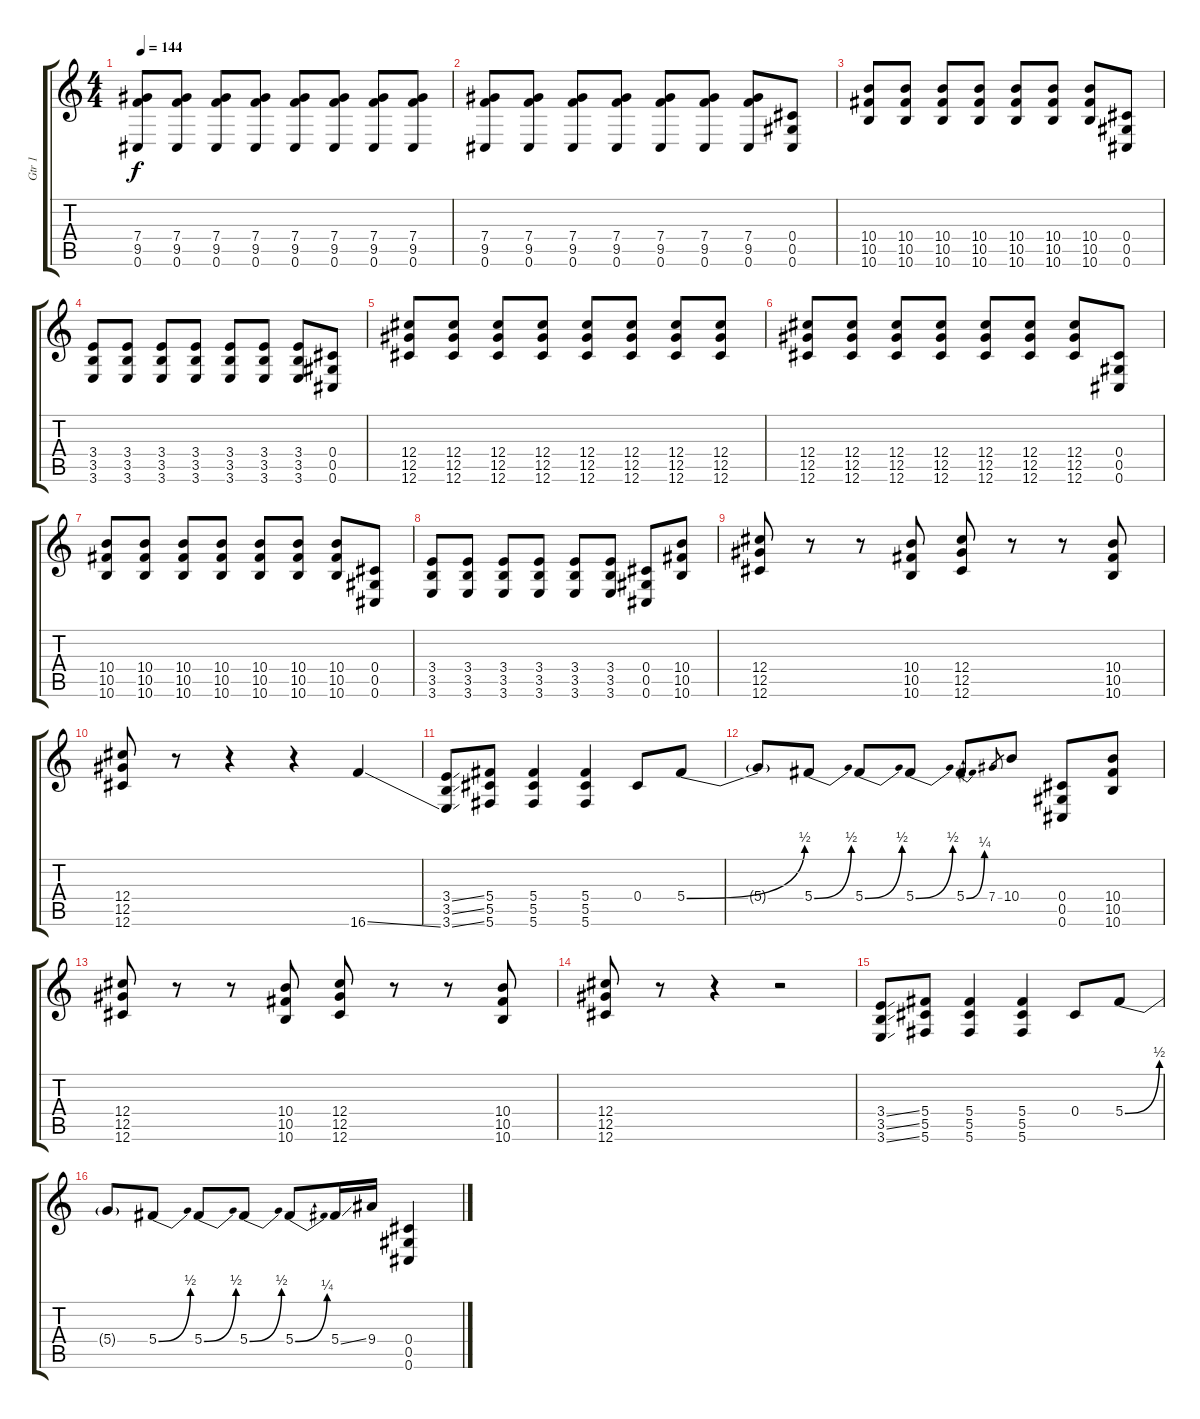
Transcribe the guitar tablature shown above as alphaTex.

\track ("Gtr 1" "Gtr 1") {instrument distortionguitar}
\staff {score tabs}
\tuning (Eb4 Bb3 Gb3 Db3 Ab2 Db2) {hide}
\ts (4 4)
\tempo 144
\clef g2
\ks c
(7.4 9.5 0.6).8{dy f} (7.4 9.5 0.6).8 (7.4 9.5 0.6).8 (7.4 9.5 0.6).8 (7.4 9.5 0.6).8 (7.4 9.5 0.6).8 (7.4 9.5 0.6).8 (7.4 9.5 0.6).8 |
(7.4 9.5 0.6).8 (7.4 9.5 0.6).8 (7.4 9.5 0.6).8 (7.4 9.5 0.6).8 (7.4 9.5 0.6).8 (7.4 9.5 0.6).8 (7.4 9.5 0.6).8 (0.4 0.5 0.6).8 |
(10.4 10.5 10.6).8 (10.4 10.5 10.6).8 (10.4 10.5 10.6).8 (10.4 10.5 10.6).8 (10.4 10.5 10.6).8 (10.4 10.5 10.6).8 (10.4 10.5 10.6).8 (0.4 0.5 0.6).8 |
(3.4 3.5 3.6).8 (3.4 3.5 3.6).8 (3.4 3.5 3.6).8 (3.4 3.5 3.6).8 (3.4 3.5 3.6).8 (3.4 3.5 3.6).8 (3.4 3.5 3.6).8 (0.4 0.5 0.6).8 |
(12.4 12.5 12.6).8 (12.4 12.5 12.6).8 (12.4 12.5 12.6).8 (12.4 12.5 12.6).8 (12.4 12.5 12.6).8 (12.4 12.5 12.6).8 (12.4 12.5 12.6).8 (12.4 12.5 12.6).8 |
(12.4 12.5 12.6).8 (12.4 12.5 12.6).8 (12.4 12.5 12.6).8 (12.4 12.5 12.6).8 (12.4 12.5 12.6).8 (12.4 12.5 12.6).8 (12.4 12.5 12.6).8 (0.4 0.5 0.6).8 |
(10.4 10.5 10.6).8 (10.4 10.5 10.6).8 (10.4 10.5 10.6).8 (10.4 10.5 10.6).8 (10.4 10.5 10.6).8 (10.4 10.5 10.6).8 (10.4 10.5 10.6).8 (0.4 0.5 0.6).8 |
(3.4 3.5 3.6).8 (3.4 3.5 3.6).8 (3.4 3.5 3.6).8 (3.4 3.5 3.6).8 (3.4 3.5 3.6).8 (3.4 3.5 3.6).8 (0.4 0.5 0.6).8 (10.4 10.5 10.6).8 |
(12.4 12.5 12.6).8 r.8 r.8 (10.4 10.5 10.6).8 (12.4 12.5 12.6).8 r.8 r.8 (10.4 10.5 10.6).8 |
(12.4 12.5 12.6).8 r.8 r.4 r.4 16.6{ss}.4 |
(3.4{ss} 3.5{ss} 3.6{ss}).8 (5.4 5.5 5.6).8 (5.4 5.5 5.6).4 (5.4 5.5 5.6).4 0.4.8 5.4{be (bend 0 0 60 2)}.8 |
5.4{t}.8 5.4{be (bend 0 0 60 2)}.8 5.4{be (bend 0 0 60 2)}.8 5.4{be (bend 0 0 60 2)}.8 5.4{be (bend 0 0 60 1)}.8 7.4.8{gr} 10.4.8 (0.4 0.5 0.6).8 (10.4 10.5 10.6).8 |
(12.4 12.5 12.6).8 r.8 r.8 (10.4 10.5 10.6).8 (12.4 12.5 12.6).8 r.8 r.8 (10.4 10.5 10.6).8 |
(12.4 12.5 12.6).8 r.8 r.4 r.2 |
(3.4{ss} 3.5{ss} 3.6{ss}).8 (5.4 5.5 5.6).8 (5.4 5.5 5.6).4 (5.4 5.5 5.6).4 0.4.8 5.4{be (bend 0 0 60 2)}.8 |
5.4{t}.8 5.4{be (bend 0 0 60 2)}.8 5.4{be (bend 0 0 60 2)}.8 5.4{be (bend 0 0 60 2)}.8 5.4{be (bend 0 0 60 1)}.8 5.4{ss}.16 9.4.16 (0.4 0.5 0.6).4
